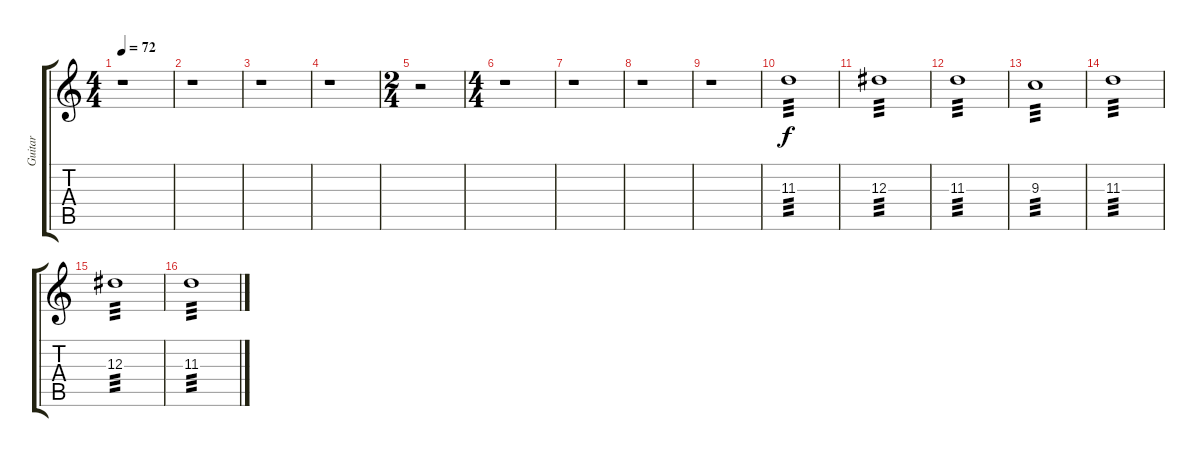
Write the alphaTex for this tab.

\track ("Guitar" "Guitar") {instrument acousticguitarsteel}
\staff {score tabs}
\tuning (C4 G3 Eb3 Bb2 F2 C2) {hide}
\ts (4 4)
\tempo 72
\clef g2
\ks c
r.1{dy f instrument acousticguitarsteel} |
r.1 |
r.1 |
r.1 |
\ts (2 4)
r.2 |
\ts (4 4)
r.1 |
r.1 |
r.1 |
r.1 |
11.3.1{tp 3} |
12.3.1{tp 3} |
11.3.1{tp 3} |
9.3.1{tp 3} |
11.3.1{tp 3} |
12.3.1{tp 3} |
11.3.1{tp 3}
